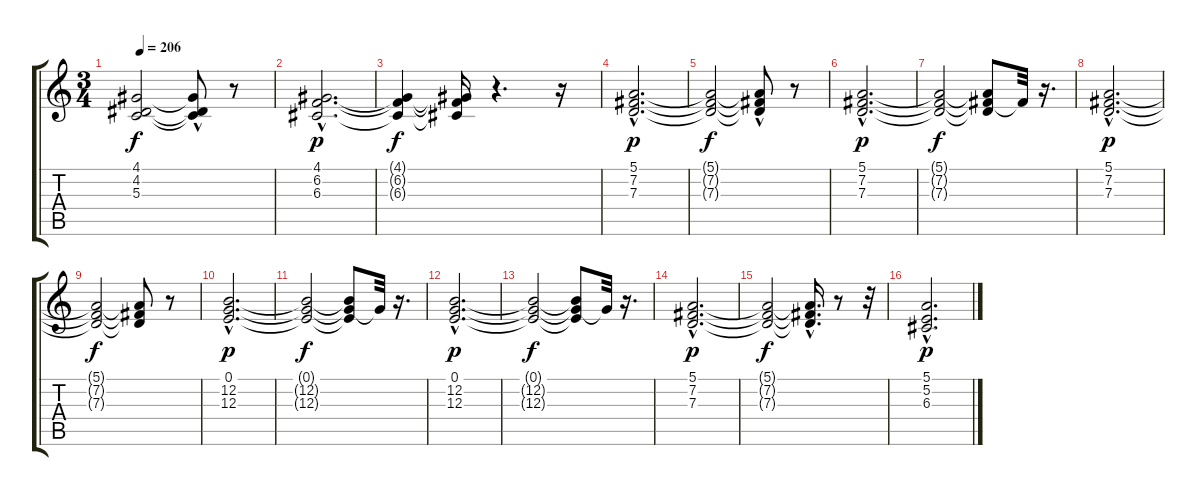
\track "" {instrument tubularbells}
\staff {score tabs}
\tuning (E4 B3 G3 D3 A2 E2) {hide}
\ts (3 4)
\tempo 206
\clef g2
\ks c
(4.1{t} 4.2{t} 5.3{t}).2{dy f} (4.1{hac t} 4.2{t} 5.3{hac t}).8 r.8 |
(4.1{hac} 6.2{hac} 6.3{hac}).2{d dy p} |
(4.1{t} 6.2{t} 6.3{t}).4{dy f} (4.1{t} 6.2{t} 6.3{t}).16 r.4{d} r.16 |
(5.1{hac} 7.2{hac} 7.3{hac}).2{d dy p} |
(5.1{t} 7.2{t} 7.3{t}).2{dy f} (5.1{hac t} 7.2{t} 7.3{hac t}).8 r.8 |
(5.1{hac} 7.2{hac} 7.3{hac}).2{d dy p} |
(5.1{t} 7.2{t} 7.3{t}).2{dy f} (5.1{t} 7.2{t} 7.3{t}).8 7.2{t}.32 r.16{d} |
(5.1{hac} 7.2{hac} 7.3{hac}).2{d dy p} |
(5.1{t} 7.2{t} 7.3{t}).2{dy f} (5.1{t} 7.2{t} 7.3{t}).8 r.8 |
(0.1{hac} 12.2{hac} 12.3{hac}).2{d dy p} |
(0.1{t} 12.2{t} 12.3{t}).2{dy f} (0.1{t} 12.2{t} 12.3{t}).8 12.3{t}.32 r.16{d} |
(0.1{hac} 12.2{hac} 12.3{hac}).2{d dy p} |
(0.1{t} 12.2{t} 12.3{t}).2{dy f} (0.1{t} 12.2{t} 12.3{t}).8 12.3{t}.32 r.16{d} |
(5.1{hac} 7.2{hac} 7.3{hac}).2{d dy p} |
(5.1{t} 7.2{t} 7.3{t}).2{dy f} (5.1{hac t} 7.2{hac t} 7.3{t}).16{d} r.8 r.32 |
(5.1{hac} 5.2{hac} 6.3{hac}).2{d dy p}
